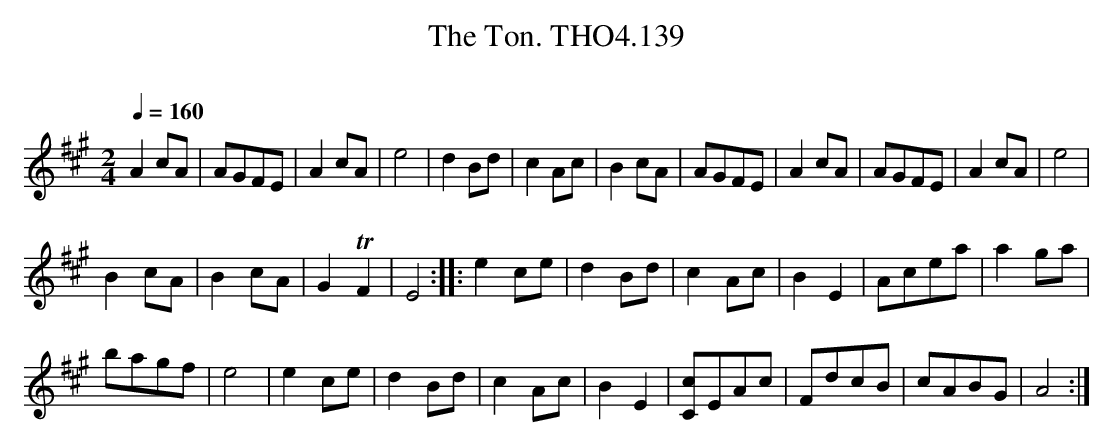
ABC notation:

X:1
T:Ton. THO4.139, The
O:
M:2/4
L:1/8
Q:1/4=160
K:A
A2 cA|AGFE|A2 cA|e4|d2 Bd|c2 Ac|B2 cA|AGFE|A2cA|AGFE|A2cA|e4|
B2 cA|B2 cA|G2TF2|E4::e2 ce|d2 Bd|c2 Ac|B2E2|Acea|a2 ga|
bagf|e4|e2 ce|d2 Bd|c2 Ac|B2E2|[cC]EAc|FdcB|cABG|A4:|
